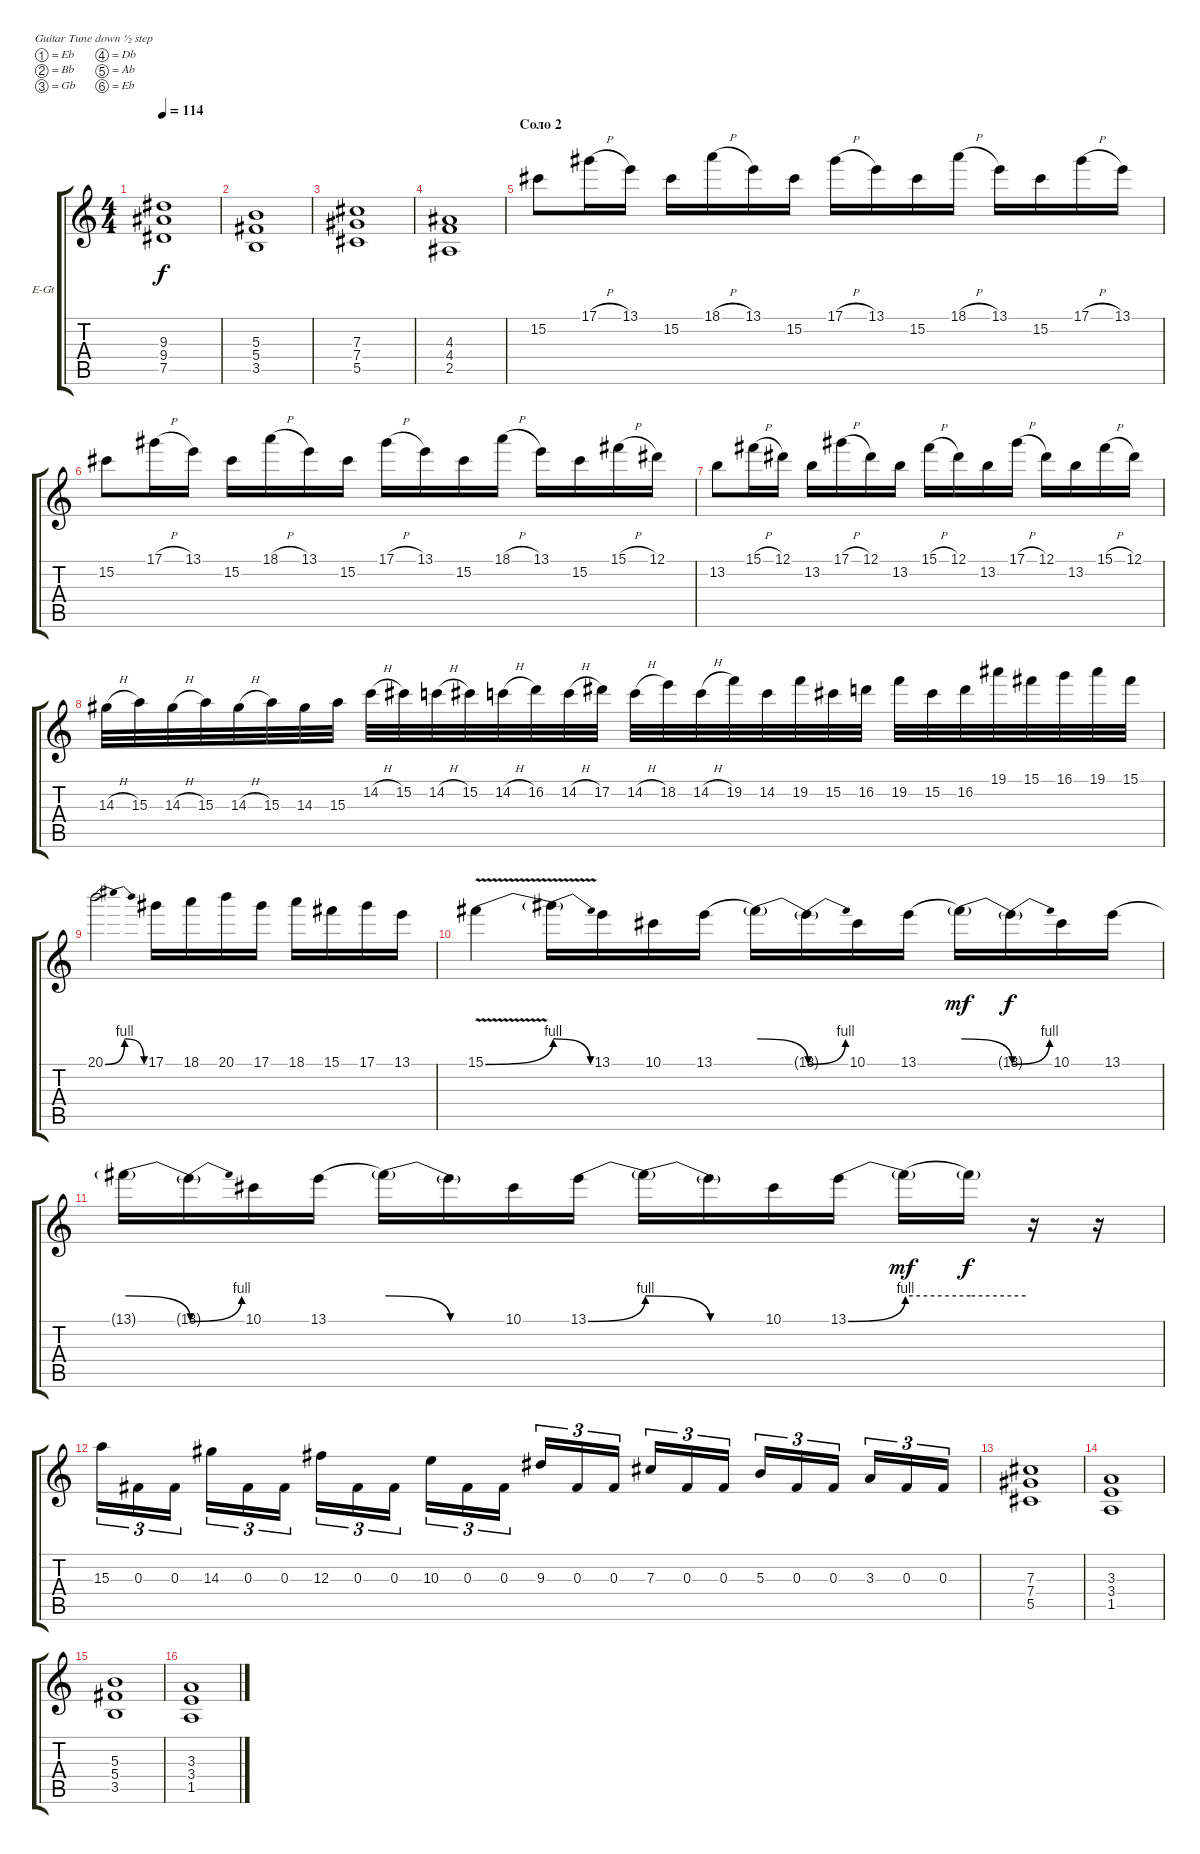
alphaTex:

\bracketExtendMode groupsimilarinstruments
\firstSystemTrackNameOrientation horizontal
\otherSystemsTrackNameOrientation horizontal
\track ("Гитара 2" "E-Gt") {instrument distortionguitar}
\staff {score tabs}
\tuning (Eb4 Bb3 Gb3 Db3 Ab2 Eb2)
\ts (4 4)
\tempo 114
\clef g2
\ks c
(9.3 9.4 7.5).1{dy f} |
(5.3 5.4 3.5).1 |
(7.3 7.4 5.5).1 |
(4.3 4.4 2.5).1 |
\section ("" "Соло 2")
15.2.8 17.1{h}.16 13.1.16 15.2.16 18.1{h}.16 13.1.16 15.2.16 17.1{h}.16 13.1.16 15.2.16 18.1{h}.16 13.1.16 15.2.16 17.1{h}.16 13.1.16 |
15.2.8 17.1{h}.16 13.1.16 15.2.16 18.1{h}.16 13.1.16 15.2.16 17.1{h}.16 13.1.16 15.2.16 18.1{h}.16 13.1.16 15.2.16 15.1{h}.16 12.1.16 |
13.2.8 15.1{h}.16 12.1.16 13.2.16 17.1{h}.16 12.1.16 13.2.16 15.1{h}.16 12.1.16 13.2.16 17.1{h}.16 12.1.16 13.2.16 15.1{h}.16 12.1.16 |
14.3{h}.32 15.3.32 14.3{h}.32 15.3.32 14.3{h}.32 15.3.32 14.3.32 15.3.32 14.2{h}.32 15.2.32 14.2{h}.32 15.2.32 14.2{h}.32 16.2.32 14.2{h}.32 17.2.32 14.2{h}.32 18.2.32 14.2{h}.32 19.2.32 14.2.32 19.2.32 15.2.32 16.2.32 19.2.32 15.2.32 16.2.32 19.1.32 15.1.32 16.1.32 19.1.32 15.1.32 |
20.1{be (bendrelease 0 0 30 4 30 4 60 0)}.2 17.1.16 18.1.16 20.1.16 17.1.16 18.1.16 15.1.16 17.1.16 13.1.16 |
15.1{be (bend 0 0 60 4) v}.4 15.1{be (release 0 4 60 0) t}.16 13.1.16 10.1.16 13.1{be (hold 0 0 60 0)}.16 13.1{be (release 0 4 60 0) t}.16 13.1{be (bend 0 0 60 4) t}.16 10.1.16 13.1{be (hold 0 0 60 0)}.16 13.1{be (release 0 4 60 0) t}.16{dy mf} 13.1{be (bend 0 0 60 4) t}.16{dy f} 10.1.16 13.1{be (hold 0 0 60 0)}.16 |
13.1{be (release 0 4 60 0) t}.16 13.1{be (bend 0 0 60 4) t}.16 10.1.16 13.1{be (hold 0 0 60 0)}.16 13.1{be (release 0 4 60 0) t}.16 13.1{be (hold 0 0 60 0) t}.16 10.1.16 13.1{be (bend 0 0 60 4)}.16 13.1{be (release 0 4 60 0) t}.16 13.1{be (hold 0 0 60 0) t}.16 10.1.16 13.1{be (bend 0 0 60 4)}.16 13.1{be (hold 0 4 60 4) t}.16{dy mf} 13.1{be (hold 0 4 60 4) t}.16{dy f} r.16 r.16 |
15.3.16{tu (3 2)} 0.3.16{tu (3 2)} 0.3.16{tu (3 2)} 14.3.16{tu (3 2)} 0.3.16{tu (3 2)} 0.3.16{tu (3 2)} 12.3.16{tu (3 2)} 0.3.16{tu (3 2)} 0.3.16{tu (3 2)} 10.3.16{tu (3 2)} 0.3.16{tu (3 2)} 0.3.16{tu (3 2)} 9.3.16{tu (3 2)} 0.3.16{tu (3 2)} 0.3.16{tu (3 2)} 7.3.16{tu (3 2)} 0.3.16{tu (3 2)} 0.3.16{tu (3 2)} 5.3.16{tu (3 2)} 0.3.16{tu (3 2)} 0.3.16{tu (3 2)} 3.3.16{tu (3 2)} 0.3.16{tu (3 2)} 0.3.16{tu (3 2)} |
(7.3 7.4 5.5).1 |
(3.3 3.4 1.5).1 |
(5.3 5.4 3.5).1 |
(3.3 3.4 1.5).1
